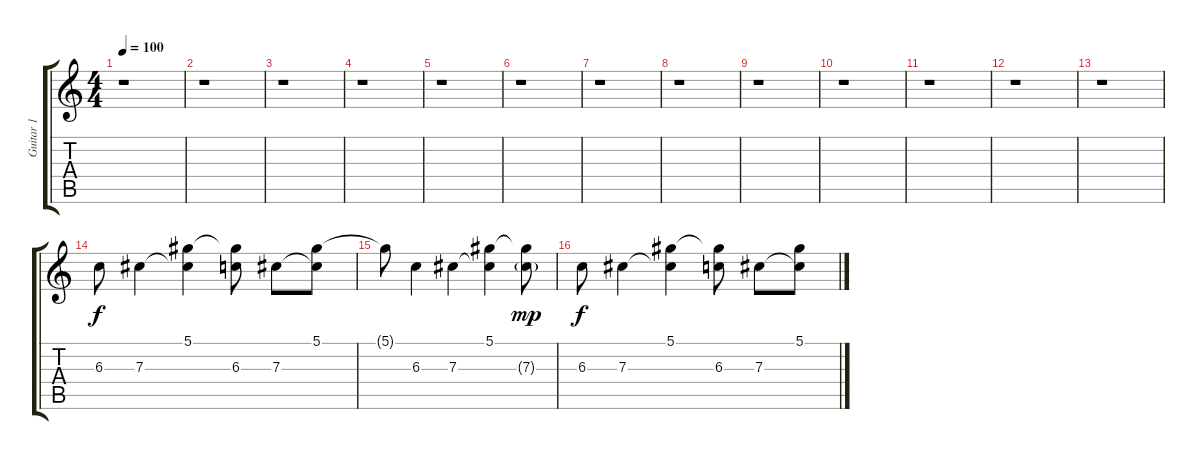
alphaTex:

\track ("Guitar 1" "Guitar 1") {instrument electricguitarclean}
\staff {score tabs}
\tuning (Eb4 Bb3 Gb3 Db3 Ab2 Db2) {hide}
\ts (4 4)
\tempo 100
\clef g2
\ks c
r.1{dy mp} |
r.1 |
r.1 |
r.1 |
r.1 |
r.1 |
r.1 |
r.1 |
r.1 |
r.1 |
r.1 |
r.1 |
r.1 |
6.3.8{dy f volume 13} 7.3.4 (5.1 7.3{t}).4 (5.1{t} 6.3).8 7.3.8 (5.1 7.3{t}).8 |
5.1{t}.8 6.3.4 7.3.4 (5.1 7.3{t}).4 (5.1{t} 7.3{g}).8{dy mp} |
6.3.8{dy f} 7.3.4 (5.1 7.3{t}).4 (5.1{t} 6.3).8 7.3.8 (5.1 7.3{t}).8
